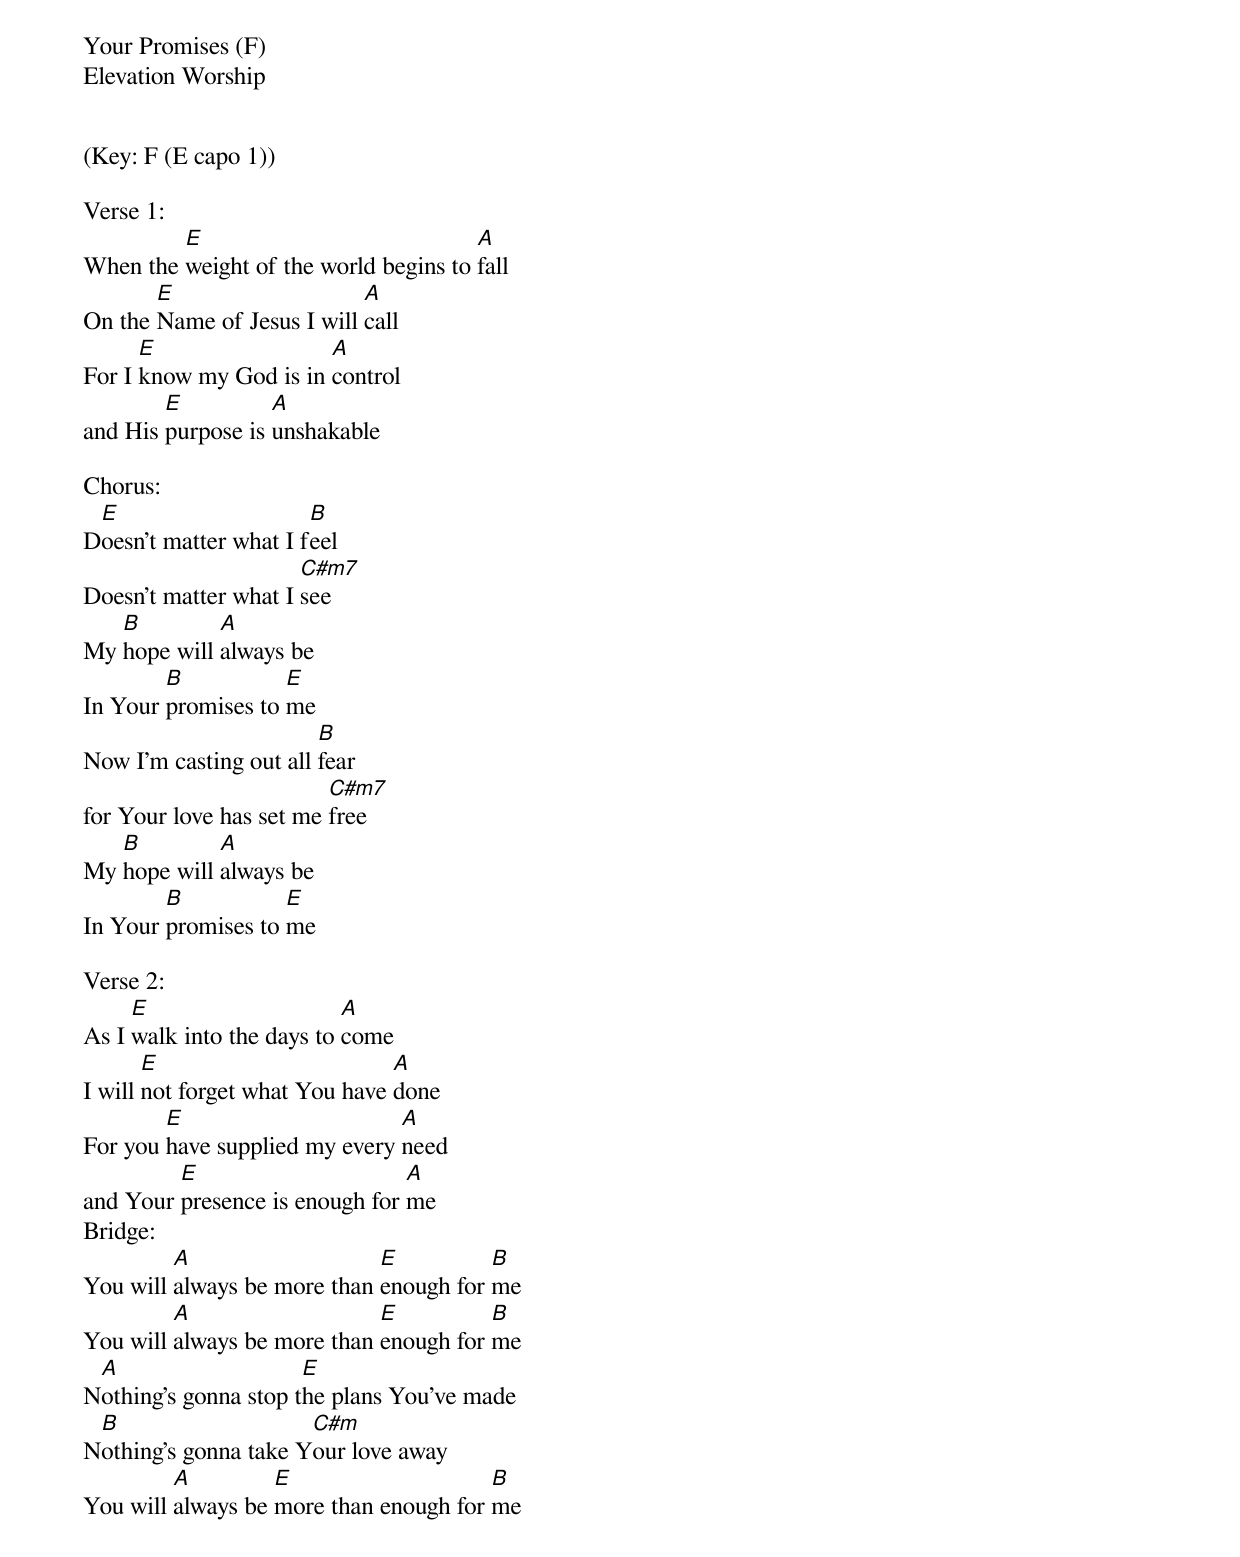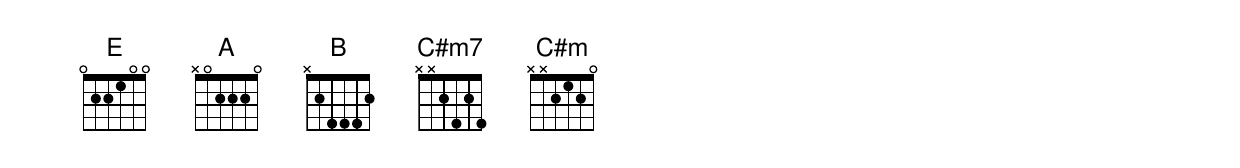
Your Promises (F)
Elevation Worship


(Key: F (E capo 1))

Verse 1:
When the [E]weight of the world begins to [A]fall
On the [E]Name of Jesus I will [A]call
For I [E]know my God is in [A]control
and His [E]purpose is [A]unshakable

Chorus:
D[E]oesn't matter what I f[B]eel
Doesn't matter what I [C#m7]see
My [B]hope will [A]always be
In Your [B]promises to [E]me
Now I'm casting out all [B]fear
for Your love has set me [C#m7]free
My [B]hope will [A]always be
In Your [B]promises to [E]me

Verse 2:
As I [E]walk into the days to [A]come
I will [E]not forget what You have [A]done
For you [E]have supplied my every [A]need
and Your [E]presence is enough for [A]me
Bridge:
You will [A]always be more than [E]enough for [B]me
You will [A]always be more than [E]enough for [B]me
N[A]othing's gonna stop t[E]he plans You've made
N[B]othing's gonna take Y[C#m]our love away
You will [A]always be [E]more than enough for [B]me
